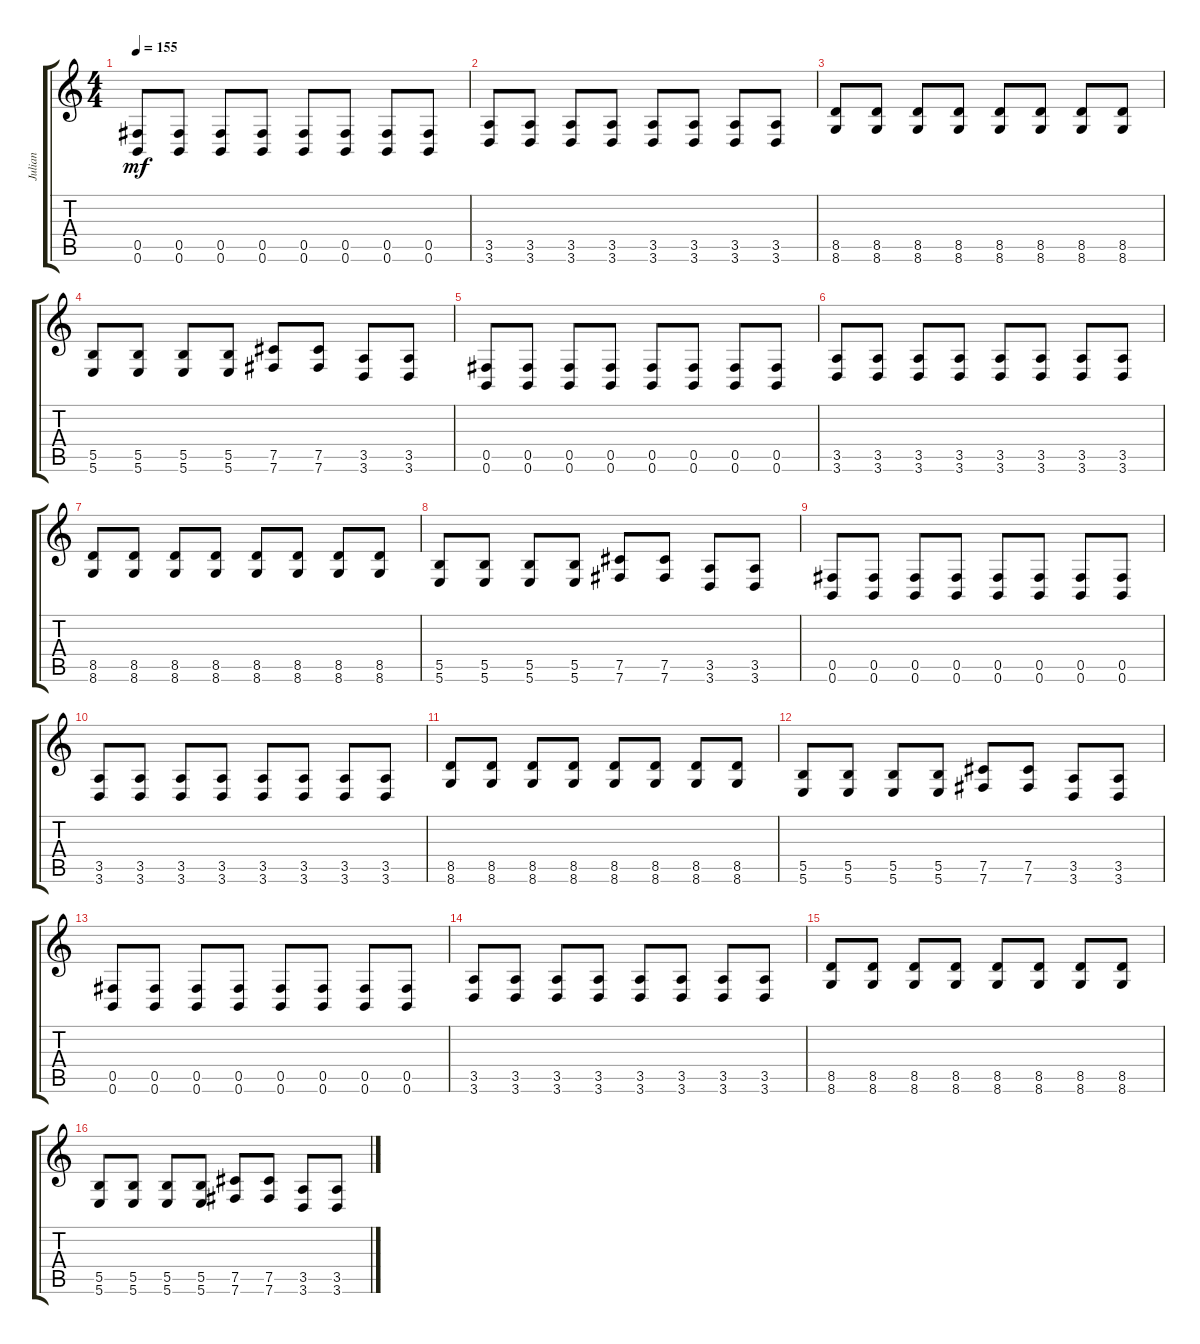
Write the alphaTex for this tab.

\track ("Julian" "Julian") {instrument overdrivenguitar}
\staff {score tabs}
\tuning (Db4 Ab3 E3 B2 Gb2 B1) {hide}
\ts (4 4)
\tempo 155
\clef g2
\ks c
(0.5 0.6).8{dy mf} (0.5 0.6).8 (0.5 0.6).8 (0.5 0.6).8 (0.5 0.6).8 (0.5 0.6).8 (0.5 0.6).8 (0.5 0.6).8 |
(3.5 3.6).8 (3.5 3.6).8 (3.5 3.6).8 (3.5 3.6).8 (3.5 3.6).8 (3.5 3.6).8 (3.5 3.6).8 (3.5 3.6).8 |
(8.5 8.6).8 (8.5 8.6).8 (8.5 8.6).8 (8.5 8.6).8 (8.5 8.6).8 (8.5 8.6).8 (8.5 8.6).8 (8.5 8.6).8 |
(5.5 5.6).8 (5.5 5.6).8 (5.5 5.6).8 (5.5 5.6).8 (7.5 7.6).8 (7.5 7.6).8 (3.5 3.6).8 (3.5 3.6).8 |
(0.5 0.6).8 (0.5 0.6).8 (0.5 0.6).8 (0.5 0.6).8 (0.5 0.6).8 (0.5 0.6).8 (0.5 0.6).8 (0.5 0.6).8 |
(3.5 3.6).8 (3.5 3.6).8 (3.5 3.6).8 (3.5 3.6).8 (3.5 3.6).8 (3.5 3.6).8 (3.5 3.6).8 (3.5 3.6).8 |
(8.5 8.6).8 (8.5 8.6).8 (8.5 8.6).8 (8.5 8.6).8 (8.5 8.6).8 (8.5 8.6).8 (8.5 8.6).8 (8.5 8.6).8 |
(5.5 5.6).8 (5.5 5.6).8 (5.5 5.6).8 (5.5 5.6).8 (7.5 7.6).8 (7.5 7.6).8 (3.5 3.6).8 (3.5 3.6).8 |
(0.5 0.6).8 (0.5 0.6).8 (0.5 0.6).8 (0.5 0.6).8 (0.5 0.6).8 (0.5 0.6).8 (0.5 0.6).8 (0.5 0.6).8 |
(3.5 3.6).8 (3.5 3.6).8 (3.5 3.6).8 (3.5 3.6).8 (3.5 3.6).8 (3.5 3.6).8 (3.5 3.6).8 (3.5 3.6).8 |
(8.5 8.6).8 (8.5 8.6).8 (8.5 8.6).8 (8.5 8.6).8 (8.5 8.6).8 (8.5 8.6).8 (8.5 8.6).8 (8.5 8.6).8 |
(5.5 5.6).8 (5.5 5.6).8 (5.5 5.6).8 (5.5 5.6).8 (7.5 7.6).8 (7.5 7.6).8 (3.5 3.6).8 (3.5 3.6).8 |
(0.5 0.6).8 (0.5 0.6).8 (0.5 0.6).8 (0.5 0.6).8 (0.5 0.6).8 (0.5 0.6).8 (0.5 0.6).8 (0.5 0.6).8 |
(3.5 3.6).8 (3.5 3.6).8 (3.5 3.6).8 (3.5 3.6).8 (3.5 3.6).8 (3.5 3.6).8 (3.5 3.6).8 (3.5 3.6).8 |
(8.5 8.6).8 (8.5 8.6).8 (8.5 8.6).8 (8.5 8.6).8 (8.5 8.6).8 (8.5 8.6).8 (8.5 8.6).8 (8.5 8.6).8 |
(5.5 5.6).8 (5.5 5.6).8 (5.5 5.6).8 (5.5 5.6).8 (7.5 7.6).8 (7.5 7.6).8 (3.5 3.6).8 (3.5 3.6).8
